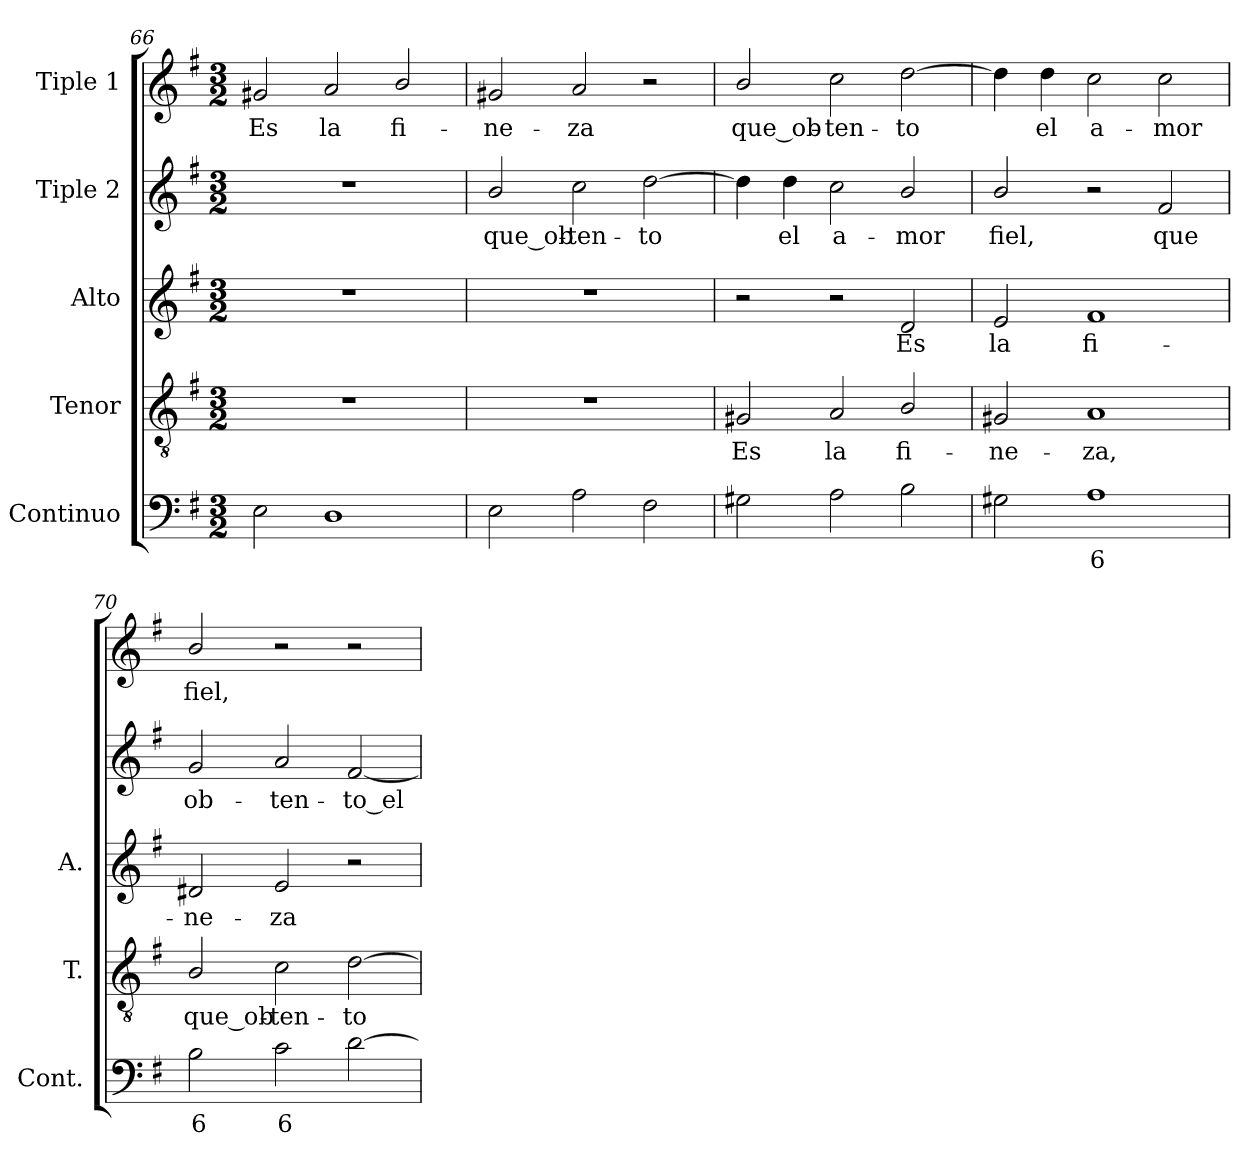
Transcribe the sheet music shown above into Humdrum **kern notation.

**kern	**text	**kern	**text	**kern	**text	**kern	**text	**kern	**text
*part5	*part5	*part4	*part4	*part3	*part3	*part2	*part2	*part1	*part1
*staff5	*staff5	*staff4	*staff4	*staff3	*staff3	*staff2	*staff2	*staff1	*staff1
*I"Continuo	*	*I"Tenor	*	*I"Alto	*	*I"Tiple 2	*	*I"Tiple 1	*
*I'Cont.	*	*I'T.	*	*I'A.	*	*	*	*	*
*clefF4	*	*clefGv2	*	*clefG2	*	*clefG2	*	*clefG2	*
*	*	*ITrd7c12	*	*	*	*	*	*	*
*k[f#]	*	*k[f#]	*	*k[f#]	*	*k[f#]	*	*k[f#]	*
*G:	*	*G:	*	*G:	*	*G:	*	*G:	*
*M3/2	*	*M3/2	*	*M3/2	*	*M3/2	*	*M3/2	*
=66	=66	=66	=66	=66	=66	=66	=66	=66	=66
!	!	!LO:N:vis=1	!	!LO:N:vis=1	!	!LO:N:vis=1	!	!	!
!	!	!	!	!	!	!	!	!	!LO:LY:b:color=#000000
2Ei\	.	1.r	.	1.r	.	1.r	.	2g#Xi/	Es
!	!	!	!	!	!	!	!	!	!LO:LY:b:color=#000000
1Di	.	.	.	.	.	.	.	2ai/	la
!	!	!	!	!	!	!	!	!	!LO:LY:b:color=#000000
.	.	.	.	.	.	.	.	2bi/	fi-
!!LO:PB:g=z
=67	=67	=67	=67	=67	=67	=67	=67	=67	=67
!	!	!LO:N:vis=1	!	!LO:N:vis=1	!	!	!	!	!
!	!	!	!	!	!	!	!LO:LY:b:color=#000000	!	!
!	!	!	!	!	!	!	!	!	!LO:LY:b:color=#000000
2Ei\	.	1.r	.	1.r	.	2bi/	que_ob-	2g#Xi/	-ne-
!	!	!	!	!	!	!	!LO:LY:b:color=#000000	!	!
!	!	!	!	!	!	!	!	!	!LO:LY:b:color=#000000
2Ai\	.	.	.	.	.	2cci\	-ten-	2ai/	-za
!	!	!	!	!	!	!	!LO:LY:b:color=#000000	!	!
2F#i\	.	.	.	.	.	[2ddi\	-to	2r	.
=68	=68	=68	=68	=68	=68	=68	=68	=68	=68
!	!	!	!LO:LY:b:color=#000000	!	!	!	!	!	!
!	!	!	!	!	!	!	!	!	!LO:LY:b:color=#000000
2G#Xi\	.	2GG#Xi/	Es	2r	.	4ddi\]	.	2bi/	que_ob-
!	!	!	!	!	!	!	!LO:LY:b:color=#000000	!	!
.	.	.	.	.	.	4ddi\	el	.	.
!	!	!	!LO:LY:b:color=#000000	!	!	!	!	!	!
!	!	!	!	!	!	!	!LO:LY:b:color=#000000	!	!
!	!	!	!	!	!	!	!	!	!LO:LY:b:color=#000000
2Ai\	.	2AAi/	la	2r	.	2cci\	a-	2cci\	-ten-
!	!	!	!LO:LY:b:color=#000000	!	!	!	!	!	!
!	!	!	!	!	!LO:LY:b:color=#000000	!	!	!	!
!	!	!	!	!	!	!	!LO:LY:b:color=#000000	!	!
!	!	!	!	!	!	!	!	!	!LO:LY:b:color=#000000
2Bi\	.	2BBi/	fi-	2di/	Es	2bi/	-mor	[2ddi\	-to
=69	=69	=69	=69	=69	=69	=69	=69	=69	=69
!	!	!	!LO:LY:b:color=#000000	!	!	!	!	!	!
!	!	!	!	!	!LO:LY:b:color=#000000	!	!	!	!
!	!	!	!	!	!	!	!LO:LY:b:color=#000000	!	!
2G#Xi\	.	2GG#Xi/	-ne-	2ei/	la	2bi/	fiel,	4ddi\]	.
!	!	!	!	!	!	!	!	!	!LO:LY:b:color=#000000
.	.	.	.	.	.	.	.	4ddi\	el
!	!LO:LY:b:color=#000000	!	!	!	!	!	!	!	!
!	!	!	!LO:LY:b:color=#000000	!	!	!	!	!	!
!	!	!	!	!	!LO:LY:b:color=#000000	!	!	!	!
!	!	!	!	!	!	!	!	!	!LO:LY:b:color=#000000
1Ai	6	1AAi	-za,	1f#i	fi-	2r	.	2cci\	a-
!	!	!	!	!	!	!	!LO:LY:b:color=#000000	!	!
!	!	!	!	!	!	!	!	!	!LO:LY:b:color=#000000
.	.	.	.	.	.	2f#i/	que	2cci\	-mor
=70	=70	=70	=70	=70	=70	=70	=70	=70	=70
!	!LO:LY:b:color=#000000	!	!	!	!	!	!	!	!
!	!	!	!LO:LY:b:color=#000000	!	!	!	!	!	!
!	!	!	!	!	!LO:LY:b:color=#000000	!	!	!	!
!	!	!	!	!	!	!	!LO:LY:b:color=#000000	!	!
!	!	!	!	!	!	!	!	!	!LO:LY:b:color=#000000
2Bi\	6	2BBi/	que_ob-	2d#Xi/	-ne-	2gi/	ob-	2bi/	fiel,
!	!LO:LY:b:color=#000000	!	!	!	!	!	!	!	!
!	!	!	!LO:LY:b:color=#000000	!	!	!	!	!	!
!	!	!	!	!	!LO:LY:b:color=#000000	!	!	!	!
!	!	!	!	!	!	!	!LO:LY:b:color=#000000	!	!
2ci\	6	2Ci\	-ten-	2ei/	-za	2ai/	-ten-	2r	.
!	!	!	!LO:LY:b:color=#000000	!	!	!	!	!	!
!	!	!	!	!	!	!	!LO:LY:b:color=#000000	!	!
[2di\	.	[2Di\	-to	2r	.	[2f#i/	-to_el	2r	.
=	=	=	=	=	=	=	=	=	=
*-	*-	*-	*-	*-	*-	*-	*-	*-	*-
